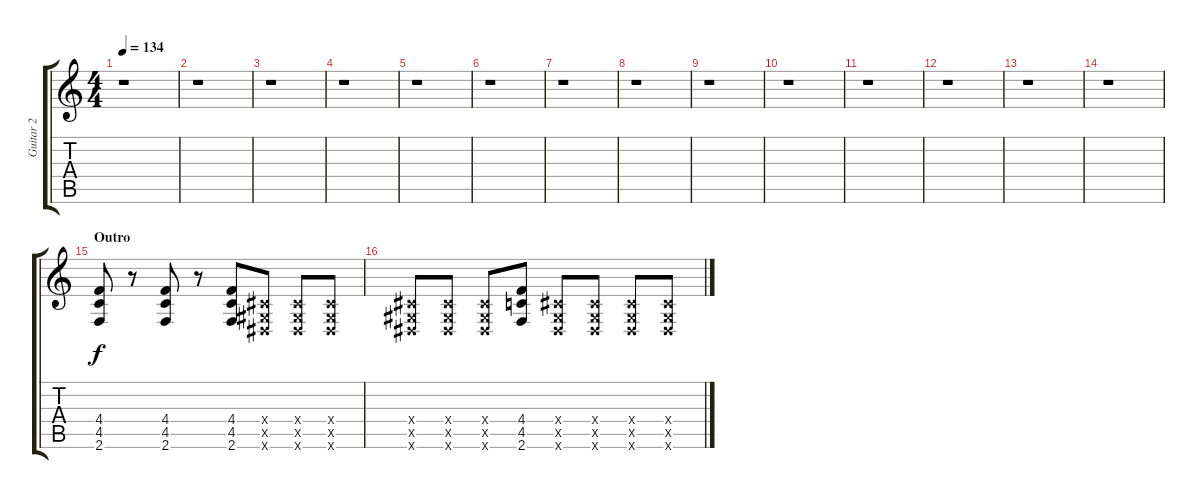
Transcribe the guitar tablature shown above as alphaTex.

\track ("Guitar 2" "Guitar 2") {instrument distortionguitar}
\staff {score tabs}
\tuning (Eb4 Bb3 Gb3 Db3 Ab2 Eb2) {hide}
\ts (4 4)
\tempo 134
\clef g2
\ks c
r.1{dy f} |
r.1 |
r.1 |
r.1 |
r.1 |
r.1 |
r.1 |
r.1 |
r.1 |
r.1 |
r.1 |
r.1 |
r.1 |
r.1 |
\section ("" "Outro")
(4.4 4.5 2.6).8 r.8 (4.4 4.5 2.6).8 r.8 (4.4 4.5 2.6).8 (0.4{x} 0.5{x} 0.6{x}).8 (0.4{x} 0.5{x} 0.6{x}).8 (0.4{x} 0.5{x} 0.6{x}).8 |
(0.4{x} 0.5{x} 0.6{x}).8 (0.4{x} 0.5{x} 0.6{x}).8 (0.4{x} 0.5{x} 0.6{x}).8 (4.4 4.5 2.6).8 (0.4{x} 0.5{x} 0.6{x}).8 (0.4{x} 0.5{x} 0.6{x}).8 (0.4{x} 0.5{x} 0.6{x}).8 (0.4{x} 0.5{x} 0.6{x}).8
